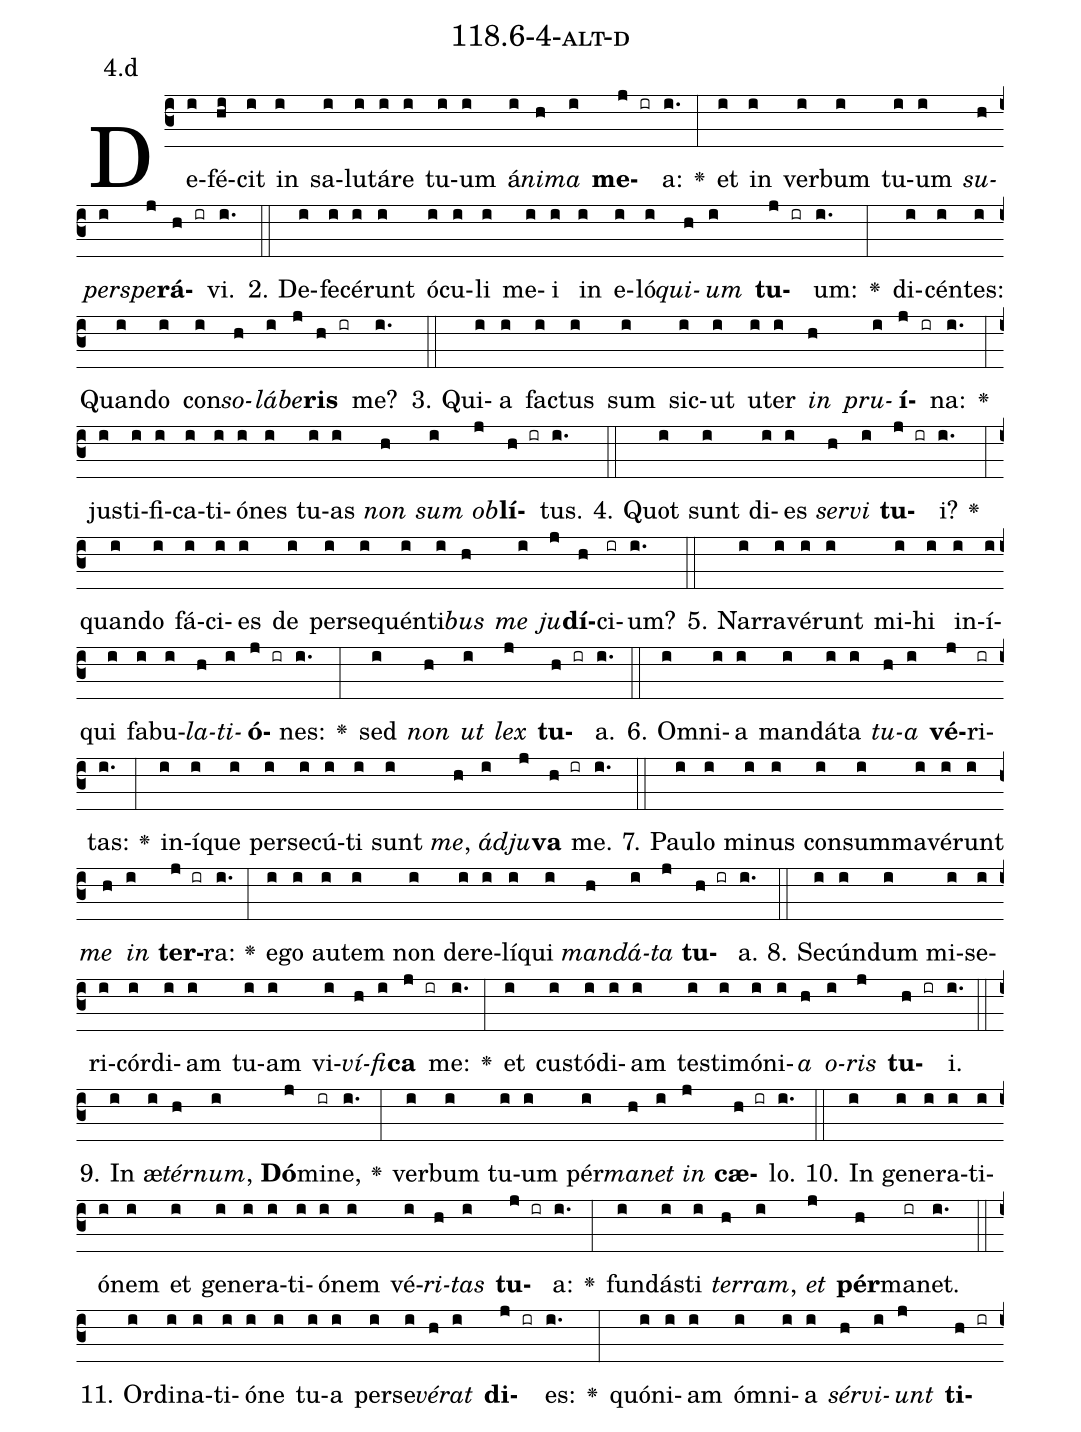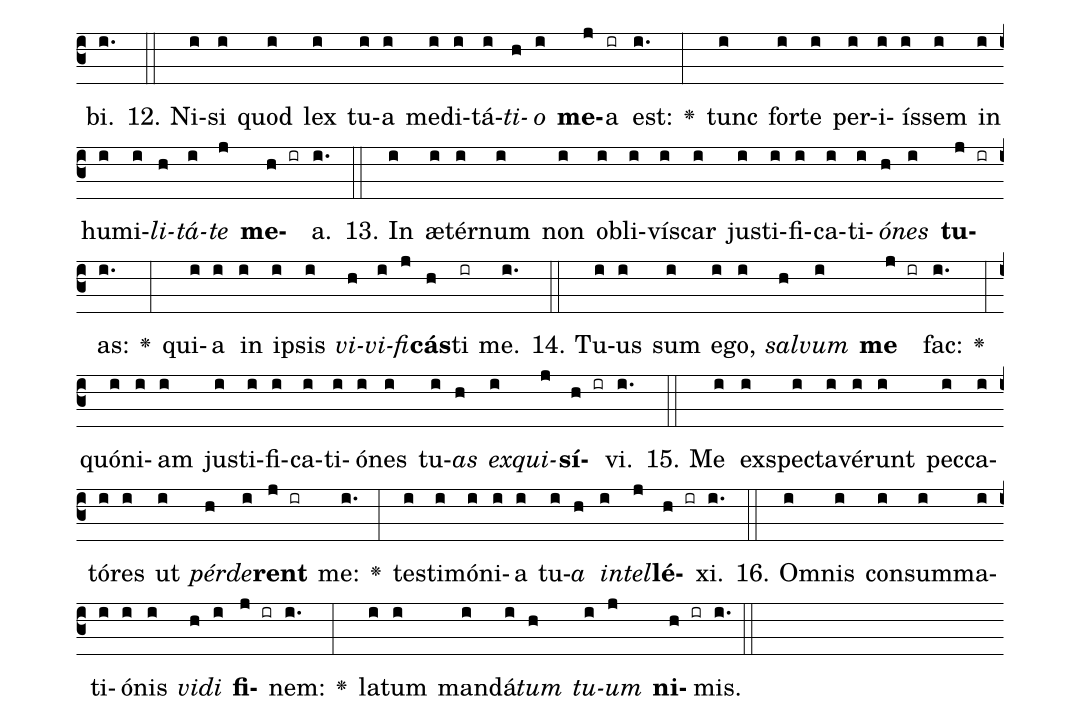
name: 118.6-4-alt-d;
annotation: 4.d;
%%
(c3)De(i)fé(hi)cit(i) in(i) sa(i)lu(i)tá(i)re(i) tu(i)um(i) á(i)<i>ni</i>(h)<i>ma</i>(i) <b>me</b>(j ir)a:(i.) <v>\greheightstar</v>(:) et(i) in(i) ver(i)bum(i) tu(i)um(i) <i>su</i>(h)<i>per</i>(i)<i>spe</i>(j)<b>rá</b>(h ir)vi.(i.) (::)
2. De(i)fe(i)cé(i)runt(i) ó(i)cu(i)li(i) me(i)i(i) in(i) e(i)ló(i)<i>qui</i>(h)<i>um</i>(i) <b>tu</b>(j ir)um:(i.) <v>\greheightstar</v>(:) di(i)cén(i)tes:(i) Quan(i)do(i) con(i)<i>so</i>(h)<i>lá</i>(i)<i>be</i>(j)<b>ris</b>(h ir) me?(i.) (::)
3. Qui(i)a(i) fac(i)tus(i) sum(i) sic(i)ut(i) u(i)ter(i) <i>in</i>(h) <i>pru</i>(i)<b>í</b>(j ir)na:(i.) <v>\greheightstar</v>(:) jus(i)ti(i)fi(i)ca(i)ti(i)ó(i)nes(i) tu(i)as(i) <i>non</i>(h) <i>sum</i>(i) <i>ob</i>(j)<b>lí</b>(h ir)tus.(i.) (::)
4. Quot(i) sunt(i) di(i)es(i) <i>ser</i>(h)<i>vi</i>(i) <b>tu</b>(j ir)i?(i.) <v>\greheightstar</v>(:) quan(i)do(i) fá(i)ci(i)es(i) de(i) per(i)se(i)quén(i)ti(i)<i>bus</i>(h) <i>me</i>(i) <i>ju</i>(j)<b>dí</b>(h)ci(ir)um?(i.) (::)
5. Nar(i)ra(i)vé(i)runt(i) mi(i)hi(i) in(i)í(i)qui(i) fa(i)bu(i)<i>la</i>(h)<i>ti</i>(i)<b>ó</b>(j ir)nes:(i.) <v>\greheightstar</v>(:) sed(i) <i>non</i>(h) <i>ut</i>(i) <i>lex</i>(j) <b>tu</b>(h ir)a.(i.) (::)
6. Om(i)ni(i)a(i) man(i)dá(i)ta(i) <i>tu</i>(h)<i>a</i>(i) <b>vé</b>(j)ri(ir)tas:(i.) <v>\greheightstar</v>(:) in(i)í(i)que(i) per(i)se(i)cú(i)ti(i) sunt(i) <i>me</i>,(h) <i>ád</i>(i)<i>ju</i>(j)<b>va</b>(h ir) me.(i.) (::)
7. Pau(i)lo(i) mi(i)nus(i) con(i)sum(i)ma(i)vé(i)runt(i) <i>me</i>(h) <i>in</i>(i) <b>ter</b>(j ir)ra:(i.) <v>\greheightstar</v>(:) e(i)go(i) au(i)tem(i) non(i) de(i)re(i)lí(i)qui(i) <i>man</i>(h)<i>dá</i>(i)<i>ta</i>(j) <b>tu</b>(h ir)a.(i.) (::)
8. Se(i)cún(i)dum(i) mi(i)se(i)ri(i)cór(i)di(i)am(i) tu(i)am(i) vi(i)<i>ví</i>(h)<i>fi</i>(i)<b>ca</b>(j ir) me:(i.) <v>\greheightstar</v>(:) et(i) cus(i)tó(i)di(i)am(i) tes(i)ti(i)mó(i)ni(i)<i>a</i>(h) <i>o</i>(i)<i>ris</i>(j) <b>tu</b>(h ir)i.(i.) (::)
9. In(i) æ(i)<i>tér</i>(h)<i>num</i>,(i) <b>Dó</b>(j)mi(ir)ne,(i.) <v>\greheightstar</v>(:) ver(i)bum(i) tu(i)um(i) pér(i)<i>ma</i>(h)<i>net</i>(i) <i>in</i>(j) <b>cæ</b>(h ir)lo.(i.) (::)
10. In(i) ge(i)ne(i)ra(i)ti(i)ó(i)nem(i) et(i) ge(i)ne(i)ra(i)ti(i)ó(i)nem(i) vé(i)<i>ri</i>(h)<i>tas</i>(i) <b>tu</b>(j ir)a:(i.) <v>\greheightstar</v>(:) fun(i)dás(i)ti(i) <i>ter</i>(h)<i>ram</i>,(i) <i>et</i>(j) <b>pér</b>(h)ma(ir)net.(i.) (::)
11. Or(i)di(i)na(i)ti(i)ó(i)ne(i) tu(i)a(i) per(i)se(i)<i>vé</i>(h)<i>rat</i>(i) <b>di</b>(j ir)es:(i.) <v>\greheightstar</v>(:) quón(i)i(i)am(i) óm(i)ni(i)a(i) <i>sér</i>(h)<i>vi</i>(i)<i>unt</i>(j) <b>ti</b>(h ir)bi.(i.) (::)
12. Ni(i)si(i) quod(i) lex(i) tu(i)a(i) me(i)di(i)tá(i)<i>ti</i>(h)<i>o</i>(i) <b>me</b>(j)a(ir) est:(i.) <v>\greheightstar</v>(:) tunc(i) for(i)te(i) per(i)i(i)ís(i)sem(i) in(i) hu(i)mi(i)<i>li</i>(h)<i>tá</i>(i)<i>te</i>(j) <b>me</b>(h ir)a.(i.) (::)
13. In(i) æ(i)tér(i)num(i) non(i) ob(i)li(i)vís(i)car(i) jus(i)ti(i)fi(i)ca(i)ti(i)<i>ó</i>(h)<i>nes</i>(i) <b>tu</b>(j ir)as:(i.) <v>\greheightstar</v>(:) qui(i)a(i) in(i) ip(i)sis(i) <i>vi</i>(h)<i>vi</i>(i)<i>fi</i>(j)<b>cás</b>(h)ti(ir) me.(i.) (::)
14. Tu(i)us(i) sum(i) e(i)go,(i) <i>sal</i>(h)<i>vum</i>(i) <b>me</b>(j ir) fac:(i.) <v>\greheightstar</v>(:) quón(i)i(i)am(i) jus(i)ti(i)fi(i)ca(i)ti(i)ó(i)nes(i) tu(i)<i>as</i>(h) <i>ex</i>(i)<i>qui</i>(j)<b>sí</b>(h ir)vi.(i.) (::)
15. Me(i) ex(i)spec(i)ta(i)vé(i)runt(i) pec(i)ca(i)tó(i)res(i) ut(i) <i>pér</i>(h)<i>de</i>(i)<b>rent</b>(j ir) me:(i.) <v>\greheightstar</v>(:) tes(i)ti(i)mó(i)ni(i)a(i) tu(i)<i>a</i>(h) <i>in</i>(i)<i>tel</i>(j)<b>lé</b>(h ir)xi.(i.) (::)
16. Om(i)nis(i) con(i)sum(i)ma(i)ti(i)ó(i)nis(i) <i>vi</i>(h)<i>di</i>(i) <b>fi</b>(j ir)nem:(i.) <v>\greheightstar</v>(:) la(i)tum(i) man(i)dá(i)<i>tum</i>(h) <i>tu</i>(i)<i>um</i>(j) <b>ni</b>(h ir)mis.(i.) (::)
